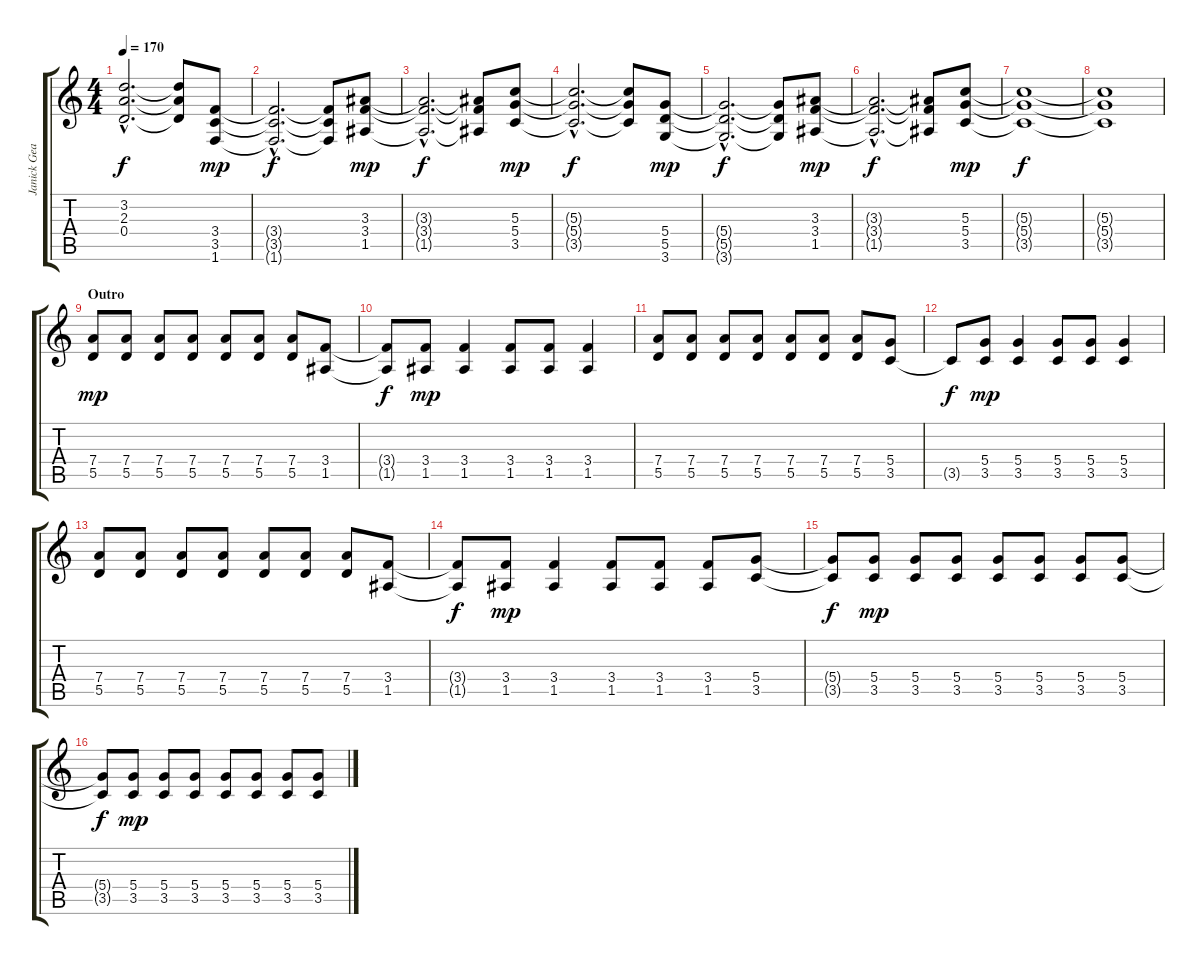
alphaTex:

\track ("Janick Gears" "Janick Gea") {instrument distortionguitar}
\staff {score tabs}
\tuning (E4 B3 G3 D3 A2 E2) {hide}
\ts (4 4)
\tempo 170
\clef g2
\ks c
(3.2{hac t} 2.3{hac t} 0.4{hac t}).2{d dy f} (3.2{t} 2.3{t} 0.4{t}).8 (3.4 3.5 1.6).8{dy mp} |
(3.4{hac t} 3.5{hac t} 1.6{hac t}).2{d dy f} (3.4{t} 3.5{t} 1.6{t}).8 (3.3 3.4 1.5).8{dy mp} |
(3.3{hac t} 3.4{hac t} 1.5{hac t}).2{d dy f} (3.3{t} 3.4{t} 1.5{t}).8 (5.3 5.4 3.5).8{dy mp} |
(5.3{hac t} 5.4{hac t} 3.5{hac t}).2{d dy f} (5.3{t} 5.4{t} 3.5{t}).8 (5.4 5.5 3.6).8{dy mp} |
(5.4{hac t} 5.5{hac t} 3.6{hac t}).2{d dy f} (5.4{t} 5.5{t} 3.6{t}).8 (3.3 3.4 1.5).8{dy mp} |
(3.3{hac t} 3.4{hac t} 1.5{hac t}).2{d dy f} (3.3{t} 3.4{t} 1.5{t}).8 (5.3 5.4 3.5).8{dy mp} |
(5.3{t} 5.4{t} 3.5{t}).1{dy f} |
(5.3{t} 5.4{t} 3.5{t}).1 |
\section ("" "Outro")
(7.4 5.5).8{dy mp} (7.4 5.5).8 (7.4 5.5).8 (7.4 5.5).8 (7.4 5.5).8 (7.4 5.5).8 (7.4 5.5).8 (3.4 1.5).8 |
(3.4{t} 1.5{t}).8{dy f} (3.4 1.5).8{dy mp} (3.4 1.5).4 (3.4 1.5).8 (3.4 1.5).8 (3.4 1.5).4 |
(7.4 5.5).8 (7.4 5.5).8 (7.4 5.5).8 (7.4 5.5).8 (7.4 5.5).8 (7.4 5.5).8 (7.4 5.5).8 (5.4 3.5).8 |
3.5{t}.8{dy f} (5.4 3.5).8{dy mp} (5.4 3.5).4 (5.4 3.5).8 (5.4 3.5).8 (5.4 3.5).4 |
(7.4 5.5).8 (7.4 5.5).8 (7.4 5.5).8 (7.4 5.5).8 (7.4 5.5).8 (7.4 5.5).8 (7.4 5.5).8 (3.4 1.5).8 |
(3.4{t} 1.5{t}).8{dy f} (3.4 1.5).8{dy mp} (3.4 1.5).4 (3.4 1.5).8 (3.4 1.5).8 (3.4 1.5).8 (5.4 3.5).8 |
(5.4{t} 3.5{t}).8{dy f} (5.4 3.5).8{dy mp} (5.4 3.5).8 (5.4 3.5).8 (5.4 3.5).8 (5.4 3.5).8 (5.4 3.5).8 (5.4 3.5).8 |
(5.4{t} 3.5{t}).8{dy f} (5.4 3.5).8{dy mp} (5.4 3.5).8 (5.4 3.5).8 (5.4 3.5).8 (5.4 3.5).8 (5.4 3.5).8 (5.4 3.5).8
